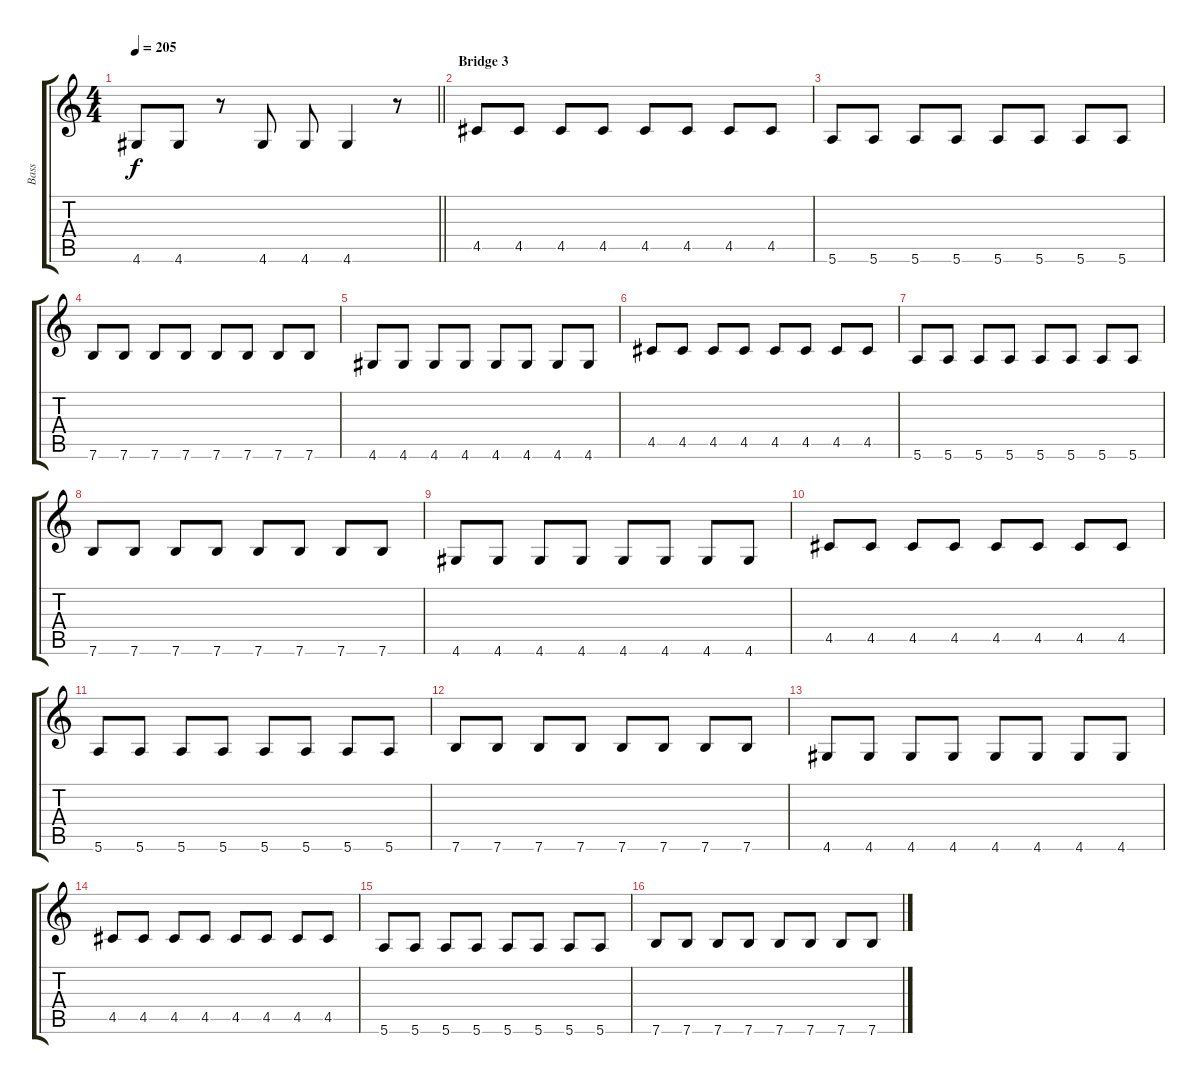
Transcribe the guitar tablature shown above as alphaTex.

\track ("Bass" "Bass") {instrument electricbassfinger}
\staff {score tabs}
\tuning (E4 B3 G3 D3 A2 E2) {hide}
\ts (4 4)
\tempo 205
\clef g2
\barLineRight lightlight
\ks c
4.6.8{dy f} 4.6.8 r.8 4.6.8 4.6.8 4.6.4 r.8 |
\section ("" "Bridge 3")
4.5.8 4.5.8 4.5.8 4.5.8 4.5.8 4.5.8 4.5.8 4.5.8 |
5.6.8 5.6.8 5.6.8 5.6.8 5.6.8 5.6.8 5.6.8 5.6.8 |
7.6.8 7.6.8 7.6.8 7.6.8 7.6.8 7.6.8 7.6.8 7.6.8 |
4.6.8 4.6.8 4.6.8 4.6.8 4.6.8 4.6.8 4.6.8 4.6.8 |
4.5.8 4.5.8 4.5.8 4.5.8 4.5.8 4.5.8 4.5.8 4.5.8 |
5.6.8 5.6.8 5.6.8 5.6.8 5.6.8 5.6.8 5.6.8 5.6.8 |
7.6.8 7.6.8 7.6.8 7.6.8 7.6.8 7.6.8 7.6.8 7.6.8 |
4.6.8 4.6.8 4.6.8 4.6.8 4.6.8 4.6.8 4.6.8 4.6.8 |
4.5.8 4.5.8 4.5.8 4.5.8 4.5.8 4.5.8 4.5.8 4.5.8 |
5.6.8 5.6.8 5.6.8 5.6.8 5.6.8 5.6.8 5.6.8 5.6.8 |
7.6.8 7.6.8 7.6.8 7.6.8 7.6.8 7.6.8 7.6.8 7.6.8 |
4.6.8 4.6.8 4.6.8 4.6.8 4.6.8 4.6.8 4.6.8 4.6.8 |
4.5.8 4.5.8 4.5.8 4.5.8 4.5.8 4.5.8 4.5.8 4.5.8 |
5.6.8 5.6.8 5.6.8 5.6.8 5.6.8 5.6.8 5.6.8 5.6.8 |
7.6.8 7.6.8 7.6.8 7.6.8 7.6.8 7.6.8 7.6.8 7.6.8
